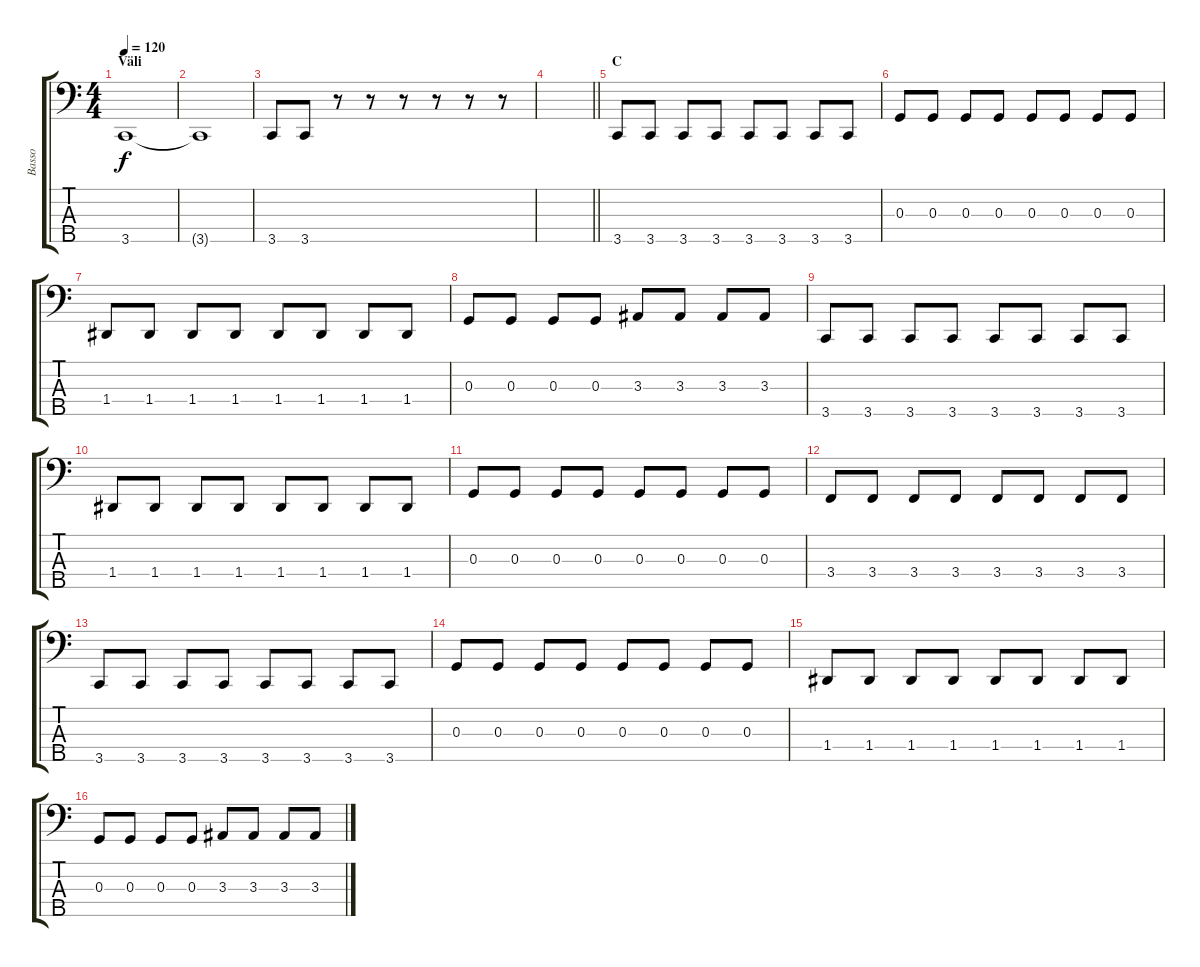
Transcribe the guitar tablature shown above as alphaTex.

\track ("Basso" "Basso") {instrument electricbassfinger}
\staff {score tabs}
\tuning (F2 C2 G1 D1 A0) {hide}
\ts (4 4)
\section ("" "Väli")
\tempo 120
\clef f4
\ks c
3.5.1{dy f} |
3.5{t}.1 |
3.5.8 3.5.8 r.8 r.8 r.8 r.8 r.8 r.8 |
\barLineRight lightlight
|
\section ("" "C")
3.5.8 3.5.8 3.5.8 3.5.8 3.5.8 3.5.8 3.5.8 3.5.8 |
0.3.8 0.3.8 0.3.8 0.3.8 0.3.8 0.3.8 0.3.8 0.3.8 |
1.4.8 1.4.8 1.4.8 1.4.8 1.4.8 1.4.8 1.4.8 1.4.8 |
0.3.8 0.3.8 0.3.8 0.3.8 3.3.8 3.3.8 3.3.8 3.3.8 |
3.5.8 3.5.8 3.5.8 3.5.8 3.5.8 3.5.8 3.5.8 3.5.8 |
1.4.8 1.4.8 1.4.8 1.4.8 1.4.8 1.4.8 1.4.8 1.4.8 |
0.3.8 0.3.8 0.3.8 0.3.8 0.3.8 0.3.8 0.3.8 0.3.8 |
3.4.8 3.4.8 3.4.8 3.4.8 3.4.8 3.4.8 3.4.8 3.4.8 |
3.5.8 3.5.8 3.5.8 3.5.8 3.5.8 3.5.8 3.5.8 3.5.8 |
0.3.8 0.3.8 0.3.8 0.3.8 0.3.8 0.3.8 0.3.8 0.3.8 |
1.4.8 1.4.8 1.4.8 1.4.8 1.4.8 1.4.8 1.4.8 1.4.8 |
0.3.8 0.3.8 0.3.8 0.3.8 3.3.8 3.3.8 3.3.8 3.3.8
